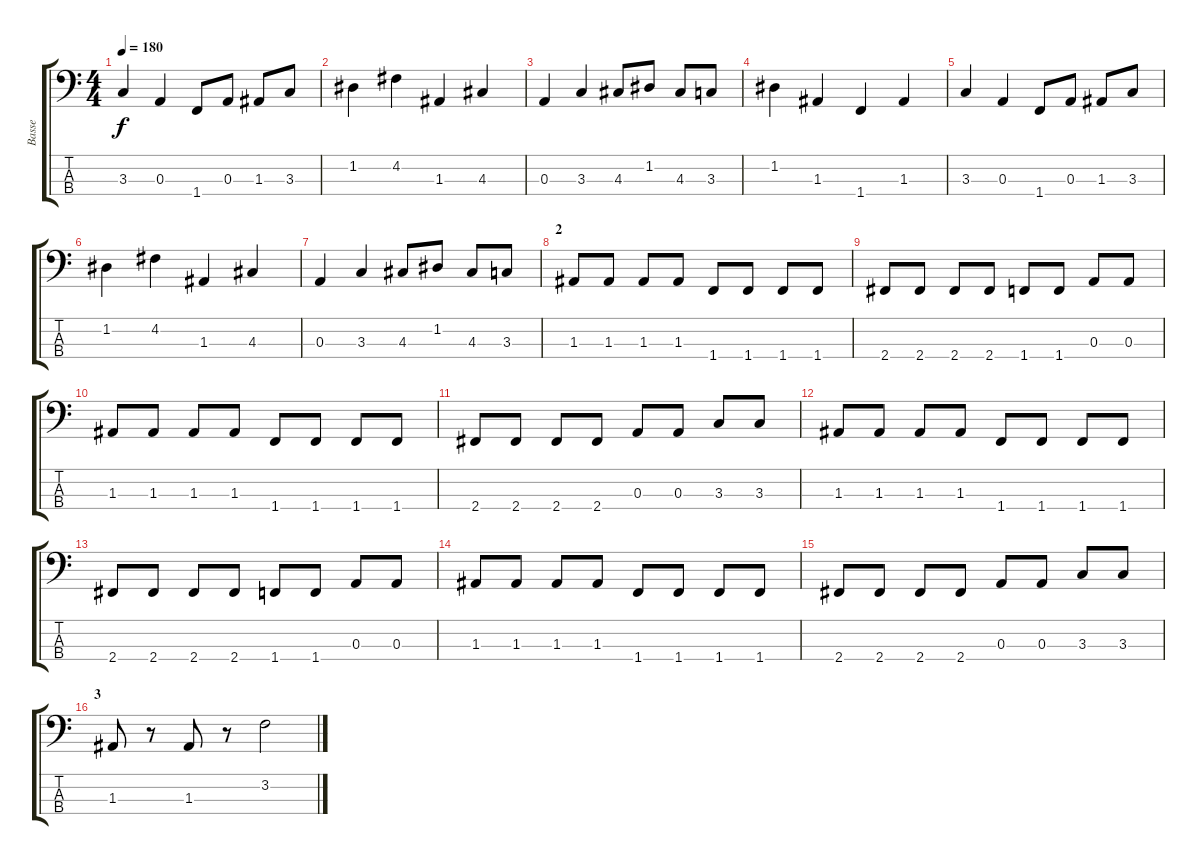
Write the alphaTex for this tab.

\track ("Basse" "Basse") {instrument electricbassfinger}
\staff {score tabs}
\tuning (G2 D2 A1 E1) {hide}
\ts (4 4)
\tempo 180
\clef f4
\ks c
3.3.4{dy f} 0.3.4 1.4.8 0.3.8 1.3.8 3.3.8 |
1.2.4 4.2.4 1.3.4 4.3.4 |
0.3.4 3.3.4 4.3.8 1.2.8 4.3.8 3.3.8 |
1.2.4 1.3.4 1.4.4 1.3.4 |
3.3.4 0.3.4 1.4.8 0.3.8 1.3.8 3.3.8 |
1.2.4 4.2.4 1.3.4 4.3.4 |
0.3.4 3.3.4 4.3.8 1.2.8 4.3.8 3.3.8 |
\section ("" "2")
1.3.8 1.3.8 1.3.8 1.3.8 1.4.8 1.4.8 1.4.8 1.4.8 |
2.4.8 2.4.8 2.4.8 2.4.8 1.4.8 1.4.8 0.3.8 0.3.8 |
1.3.8 1.3.8 1.3.8 1.3.8 1.4.8 1.4.8 1.4.8 1.4.8 |
2.4.8 2.4.8 2.4.8 2.4.8 0.3.8 0.3.8 3.3.8 3.3.8 |
1.3.8 1.3.8 1.3.8 1.3.8 1.4.8 1.4.8 1.4.8 1.4.8 |
2.4.8 2.4.8 2.4.8 2.4.8 1.4.8 1.4.8 0.3.8 0.3.8 |
1.3.8 1.3.8 1.3.8 1.3.8 1.4.8 1.4.8 1.4.8 1.4.8 |
2.4.8 2.4.8 2.4.8 2.4.8 0.3.8 0.3.8 3.3.8 3.3.8 |
\section ("" "3")
1.3.8 r.8 1.3.8 r.8 3.2.2
